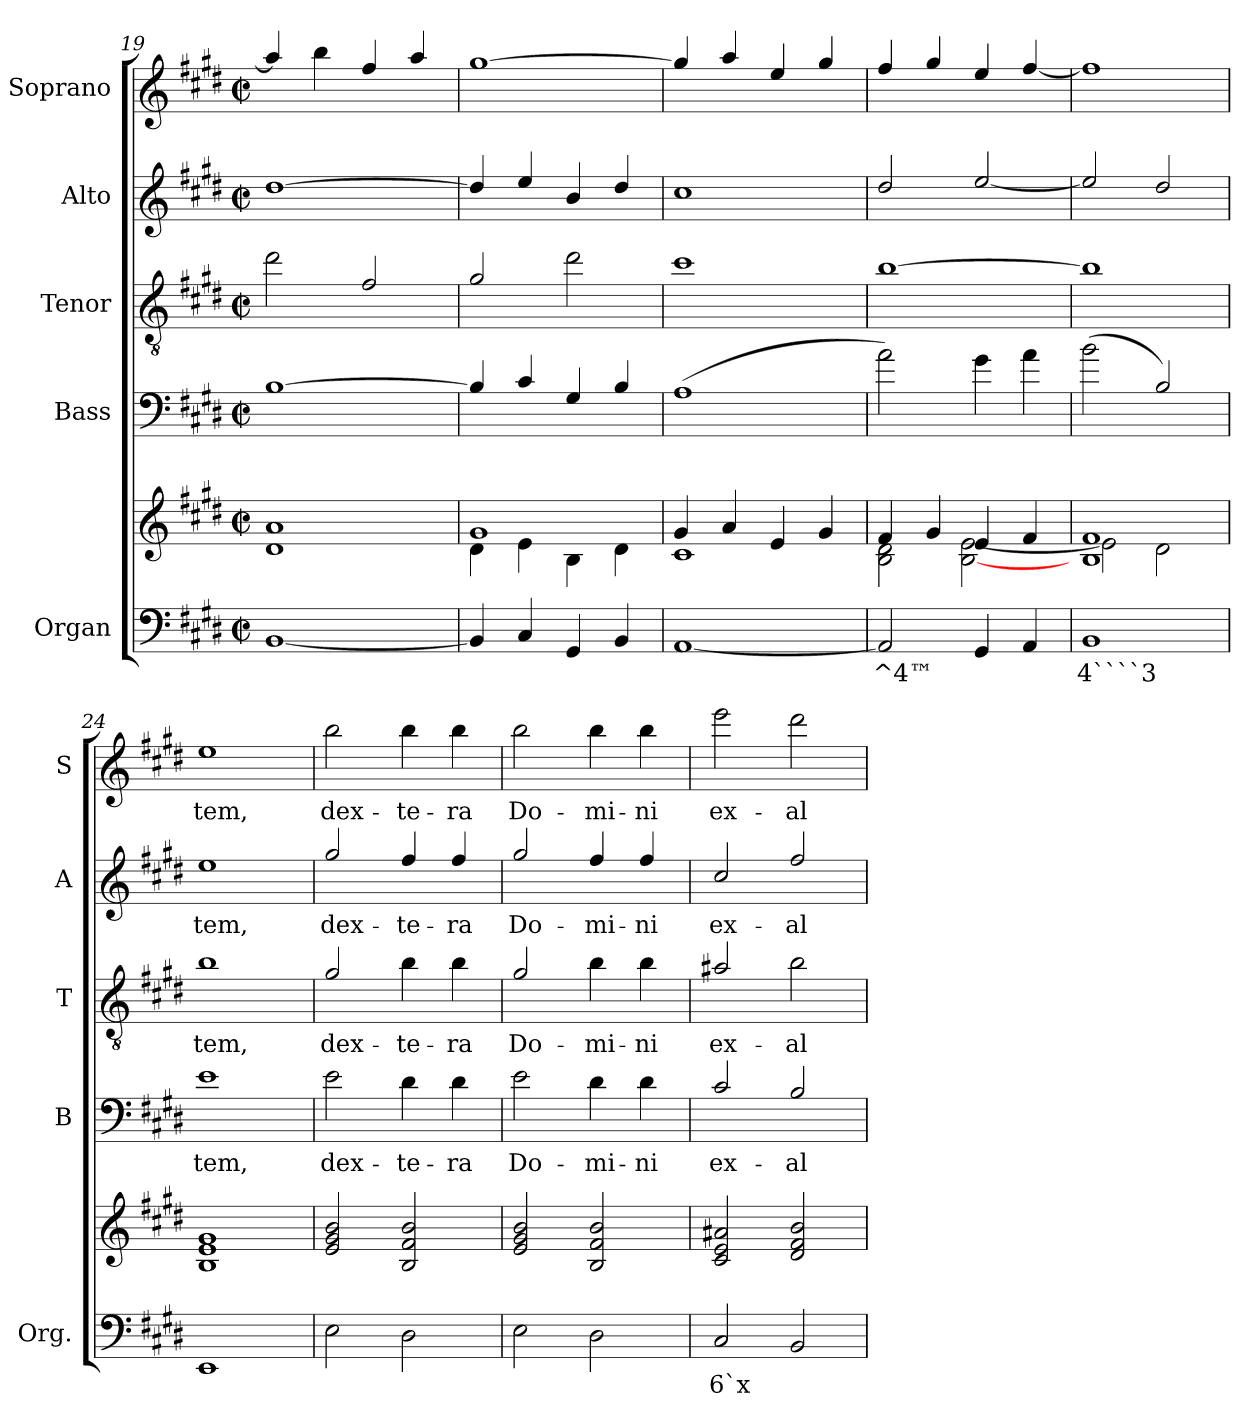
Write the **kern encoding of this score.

**kern	**text	**kern	**kern	**text	**kern	**text	**kern	**text	**kern	**text
*part5	*part5	*part5	*part4	*part4	*part3	*part3	*part2	*part2	*part1	*part1
*staff6	*staff6	*staff5	*staff4	*staff4	*staff3	*staff3	*staff2	*staff2	*staff1	*staff1
*I"Organ	*	*	*I"Bass	*	*I"Tenor	*	*I"Alto	*	*I"Soprano	*
*I'Org.	*	*	*I'B	*	*I'T	*	*I'A	*	*I'S	*
*clefF4	*	*clefG2	*clefF4	*	*clefGv2	*	*clefG2	*	*clefG2	*
*	*	*	*ITrd7c12	*	*ITrd7c12	*	*ITrd7c12	*	*ITrd7c12	*
*k[f#c#g#d#]	*	*k[f#c#g#d#]	*k[f#c#g#d#]	*	*k[f#c#g#d#]	*	*k[f#c#g#d#]	*	*k[f#c#g#d#]	*
*E:	*	*E:	*E:	*	*E:	*	*E:	*	*E:	*
*M2/2	*	*M2/2	*M2/2	*	*M2/2	*	*M2/2	*	*M2/2	*
*met(c|)	*	*met(c|)	*met(c|)	*	*met(c|)	*	*met(c|)	*	*met(c|)	*
=19	=19	=19	=19	=19	=19	=19	=19	=19	=19	=19
[1BB	.	1d#! 1a!	[1BB	.	2d#\	.	[1d#	.	4a/]	.
.	.	.	.	.	.	.	.	.	4b\	.
.	.	.	.	.	2F#/	.	.	.	4f#/	.
.	.	.	.	.	.	.	.	.	4a/	.
=20	=20	=20	=20	=20	=20	=20	=20	=20	=20	=20
*	*	*^	*	*	*	*	*	*	*	*
4BB/]	.	1g#!	4d#!\	4BB/]	.	2G#/	.	4d#/]	.	[1g#	.
4C#/	.	.	4e!\	4C#/	.	.	.	4e/	.	.	.
4GG#/	.	.	4B!\	4GG#/	.	2d#\	.	4B/	.	.	.
4BB/	.	.	4d#!\	4BB/	.	.	.	4d#/	.	.	.
=21	=21	=21	=21	=21	=21	=21	=21	=21	=21	=21	=21
[1AA	.	4g#!/	1c#!	(>1AA	.	1c#	.	1c#	.	4g#/]	.
.	.	4a!/	.	.	.	.	.	.	.	4a/	.
.	.	4e!/	.	.	.	.	.	.	.	4e/	.
.	.	4g#!/	.	.	.	.	.	.	.	4g#/	.
=22	=22	=22	=22	=22	=22	=22	=22	=22	=22	=22	=22
!	!LO:LY:b	!	!	!	!	!	!	!	!	!	!
2AA/]	^4™	4f#!/	2B!\ 2d#!\	2A\)	.	[1B	.	2d#/	.	4f#/	.
.	.	4g#!/	.	.	.	.	.	.	.	4g#/	.
4GG#/	.	4e!/	[<2B!\ [<2e!\	4G#\	.	.	.	[2e/	.	4e/	.
4AA/	.	4f#!/	.	4A\	.	.	.	.	.	[4f#/	.
=23	=23	=23	=23	=23	=23	=23	=23	=23	=23	=23	=23
!	!LO:LY:b	!	!	!	!	!	!	!	!	!	!
1BB	4````3	1B! 1f#!	2e!\]	(>2B\	.	1B]	.	2e/]	.	1f#]	.
.	.	.	2d#!\	2BB/)	.	.	.	2d#/	.	.	.
*	*	*v	*v	*	*	*	*	*	*	*	*
=24	=24	=24	=24	=24	=24	=24	=24	=24	=24	=24
*	*	*^	*	*	*	*	*	*	*	*
!	!	!	!	!	!LO:LY:b	!	!	!	!	!	!
*	*	*v	*v	*	*	*	*	*	*	*	*
*	*	*^	*	*	*	*	*	*	*	*
!	!	!	!	!	!	!	!LO:LY:b	!	!	!	!
*	*	*v	*v	*	*	*	*	*	*	*	*
*	*	*^	*	*	*	*	*	*	*	*
!	!	!	!	!	!	!	!	!	!LO:LY:b	!	!
*	*	*v	*v	*	*	*	*	*	*	*	*
*	*	*^	*	*	*	*	*	*	*	*
!	!	!	!	!	!	!	!	!	!	!	!LO:LY:b
*	*	*v	*v	*	*	*	*	*	*	*	*
1EE	.	1B! 1e! 1g#!	1E	-tem,	1B	-tem,	1e	-tem,	1e	-tem,
=25	=25	=25	=25	=25	=25	=25	=25	=25	=25	=25
!	!	!	!	!LO:LY:b	!	!	!	!	!	!
!	!	!	!	!	!	!LO:LY:b	!	!	!	!
!	!	!	!	!	!	!	!	!LO:LY:b	!	!
!	!	!	!	!	!	!	!	!	!	!LO:LY:b
2E\	.	2e!/ 2g#!/ 2b!/	2E\	dex-	2G#/	dex-	2g#/	dex-	2b\	dex-
!	!	!	!	!LO:LY:b	!	!	!	!	!	!
!	!	!	!	!	!	!LO:LY:b	!	!	!	!
!	!	!	!	!	!	!	!	!LO:LY:b	!	!
!	!	!	!	!	!	!	!	!	!	!LO:LY:b
2D#\	.	2B!/ 2f#!/ 2b!/	4D#\	-te-	4B\	-te-	4f#/	-te-	4b\	-te-
!	!	!	!	!LO:LY:b	!	!	!	!	!	!
!	!	!	!	!	!	!LO:LY:b	!	!	!	!
!	!	!	!	!	!	!	!	!LO:LY:b	!	!
!	!	!	!	!	!	!	!	!	!	!LO:LY:b
.	.	.	4D#\	-ra	4B\	-ra	4f#/	-ra	4b\	-ra
=26	=26	=26	=26	=26	=26	=26	=26	=26	=26	=26
!	!	!	!	!LO:LY:b	!	!	!	!	!	!
!	!	!	!	!	!	!LO:LY:b	!	!	!	!
!	!	!	!	!	!	!	!	!LO:LY:b	!	!
!	!	!	!	!	!	!	!	!	!	!LO:LY:b
2E\	.	2e!/ 2g#!/ 2b!/	2E\	Do-	2G#/	Do-	2g#/	Do-	2b\	Do-
!	!	!	!	!LO:LY:b	!	!	!	!	!	!
!	!	!	!	!	!	!LO:LY:b	!	!	!	!
!	!	!	!	!	!	!	!	!LO:LY:b	!	!
!	!	!	!	!	!	!	!	!	!	!LO:LY:b
2D#\	.	2B!/ 2f#!/ 2b!/	4D#\	-mi-	4B\	-mi-	4f#/	-mi-	4b\	-mi-
!	!	!	!	!LO:LY:b	!	!	!	!	!	!
!	!	!	!	!	!	!LO:LY:b	!	!	!	!
!	!	!	!	!	!	!	!	!LO:LY:b	!	!
!	!	!	!	!	!	!	!	!	!	!LO:LY:b
.	.	.	4D#\	-ni	4B\	-ni	4f#/	-ni	4b\	-ni
!!LO:LB:g=z
=27	=27	=27	=27	=27	=27	=27	=27	=27	=27	=27
!	!LO:LY:b	!	!	!	!	!	!	!	!	!
!	!	!	!	!LO:LY:b	!	!	!	!	!	!
!	!	!	!	!	!	!LO:LY:b	!	!	!	!
!	!	!	!	!	!	!	!	!LO:LY:b	!	!
!	!	!	!	!	!	!	!	!	!	!LO:LY:b
2C#/	6`x	2c#!/ 2e!/ 2a#X!/	2C#/	ex-	2A#X/	ex-	2c#/	ex-	2ee\	ex-
!	!	!	!	!LO:LY:b	!	!	!	!	!	!
!	!	!	!	!	!	!LO:LY:b	!	!	!	!
!	!	!	!	!	!	!	!	!LO:LY:b	!	!
!	!	!	!	!	!	!	!	!	!	!LO:LY:b
2BB/	.	2d#!/ 2f#!/ 2b!/	2BB/	-al-	2B\	-al-	2f#/	-al-	2dd#\	-al-
=	=	=	=	=	=	=	=	=	=	=
*-	*-	*-	*-	*-	*-	*-	*-	*-	*-	*-
